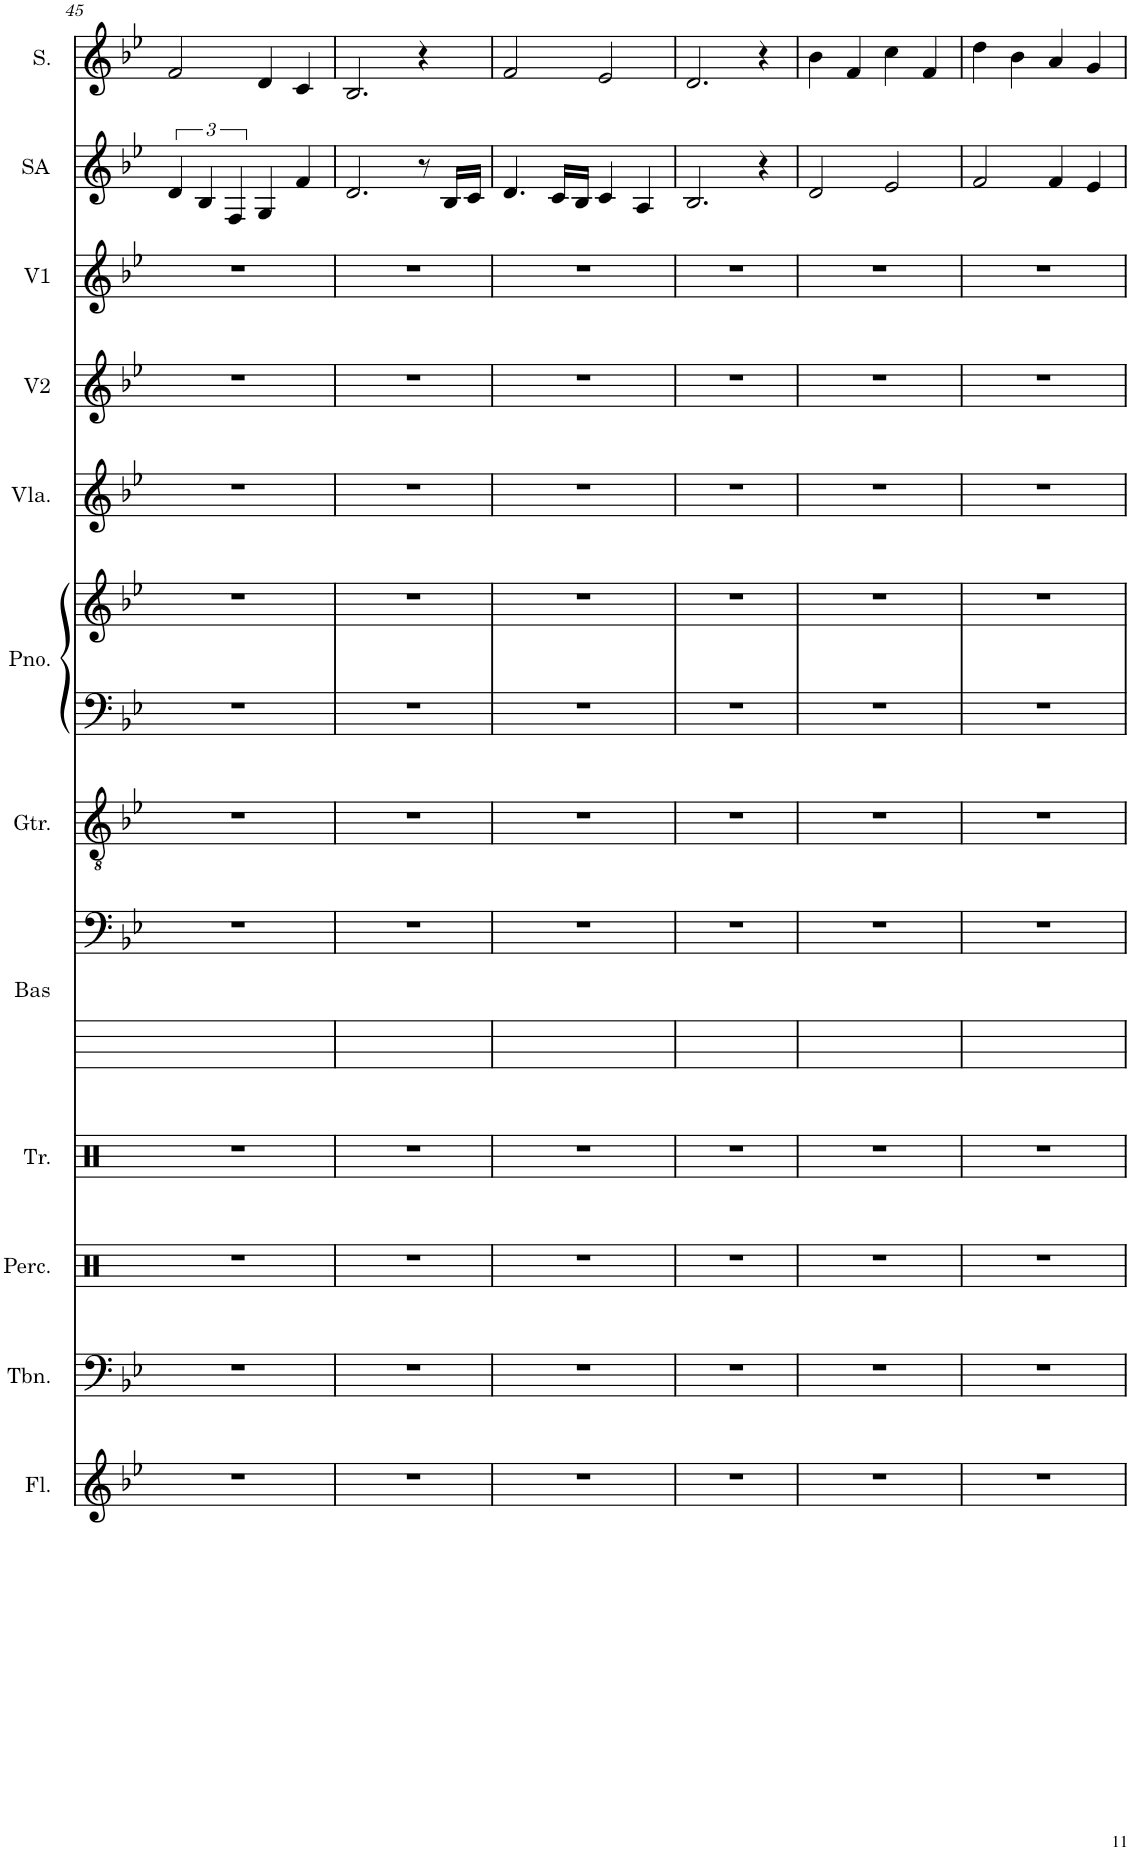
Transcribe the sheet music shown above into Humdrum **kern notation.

**kern	**kern	**kern	**kern	**kern	**kern	**kern	**kern	**kern	**kern	**kern	**kern	**kern	**kern
*part12	*part11	*part10	*part9	*part8	*part8	*part7	*part6	*part6	*part5	*part4	*part3	*part2	*part1
*staff14	*staff13	*staff12	*staff11	*staff10	*staff9	*staff8	*staff7	*staff6	*staff5	*staff4	*staff3	*staff2	*staff1
*I"Flute	*I"Trombone	*I"Percussion	*I"Trummor	*I"Bas	*	*I"Gitarr	*I"Piano	*	*I"Viola	*I"Violin 2	*I"Violin 1	*I"SA	*I"Soprano
*I'Fl.	*I'Tbn.	*I'Perc.	*I'Tr.	*I'Bas	*	*I'Gtr.	*I'Pno.	*	*I'Vla.	*I'V2	*I'V1	*I'SA	*I'S.
!!LO:PB:g=z
*clefG2	*clefF4	*clefX	*clefX	*	*clefF4	*clefGv2	*clefF4	*clefG2	*clefG2	*clefG2	*clefG2	*clefG2	*clefG2
*	*	*	*	*Trd7c12	*Trd7c12	*	*	*	*	*	*	*	*
*k[b-e-]	*k[b-e-]	*k[]	*k[]	*k[b-e-]	*k[b-e-]	*k[b-e-]	*k[b-e-]	*k[b-e-]	*k[b-e-]	*k[b-e-]	*k[b-e-]	*k[b-e-]	*k[b-e-]
*M4/4	*M4/4	*M4/4	*M4/4	*M4/4	*M4/4	*M4/4	*M4/4	*M4/4	*M4/4	*M4/4	*M4/4	*M4/4	*M4/4
=45	=45	=45	=45	=45	=45	=45	=45	=45	=45	=45	=45	=45	=45
1r	1r	1r	1r	1r	1r	1r	1r	1r	1r	1r	1r	6d/	2f/
.	.	.	.	.	.	.	.	.	.	.	.	6B-/	.
.	.	.	.	.	.	.	.	.	.	.	.	6F/	.
.	.	.	.	.	.	.	.	.	.	.	.	4G/	4d/
.	.	.	.	.	.	.	.	.	.	.	.	4f/	4c/
=46	=46	=46	=46	=46	=46	=46	=46	=46	=46	=46	=46	=46	=46
1r	1r	1r	1r	1r	1r	1r	1r	1r	1r	1r	1r	2.d/	2.B-/
.	.	.	.	.	.	.	.	.	.	.	.	8r	4r
.	.	.	.	.	.	.	.	.	.	.	.	16B-/LL	.
.	.	.	.	.	.	.	.	.	.	.	.	16c/JJ	.
=47	=47	=47	=47	=47	=47	=47	=47	=47	=47	=47	=47	=47	=47
1r	1r	1r	1r	1r	1r	1r	1r	1r	1r	1r	1r	4.d/	2f/
.	.	.	.	.	.	.	.	.	.	.	.	16c/LL	.
.	.	.	.	.	.	.	.	.	.	.	.	16B-/JJ	.
.	.	.	.	.	.	.	.	.	.	.	.	4c/	2e-/
.	.	.	.	.	.	.	.	.	.	.	.	4A/	.
=48	=48	=48	=48	=48	=48	=48	=48	=48	=48	=48	=48	=48	=48
1r	1r	1r	1r	1r	1r	1r	1r	1r	1r	1r	1r	2.B-/	2.d/
.	.	.	.	.	.	.	.	.	.	.	.	4r	4r
=49	=49	=49	=49	=49	=49	=49	=49	=49	=49	=49	=49	=49	=49
1r	1r	1r	1r	1r	1r	1r	1r	1r	1r	1r	1r	2d/	4b-\
.	.	.	.	.	.	.	.	.	.	.	.	.	4f/
.	.	.	.	.	.	.	.	.	.	.	.	2e-/	4cc\
.	.	.	.	.	.	.	.	.	.	.	.	.	4f/
=50	=50	=50	=50	=50	=50	=50	=50	=50	=50	=50	=50	=50	=50
1r	1r	1r	1r	1r	1r	1r	1r	1r	1r	1r	1r	2f/	4dd\
.	.	.	.	.	.	.	.	.	.	.	.	.	4b-\
.	.	.	.	.	.	.	.	.	.	.	.	4f/	4a/
.	.	.	.	.	.	.	.	.	.	.	.	4e-/	4g/
=	=	=	=	=	=	=	=	=	=	=	=	=	=
*-	*-	*-	*-	*-	*-	*-	*-	*-	*-	*-	*-	*-	*-
